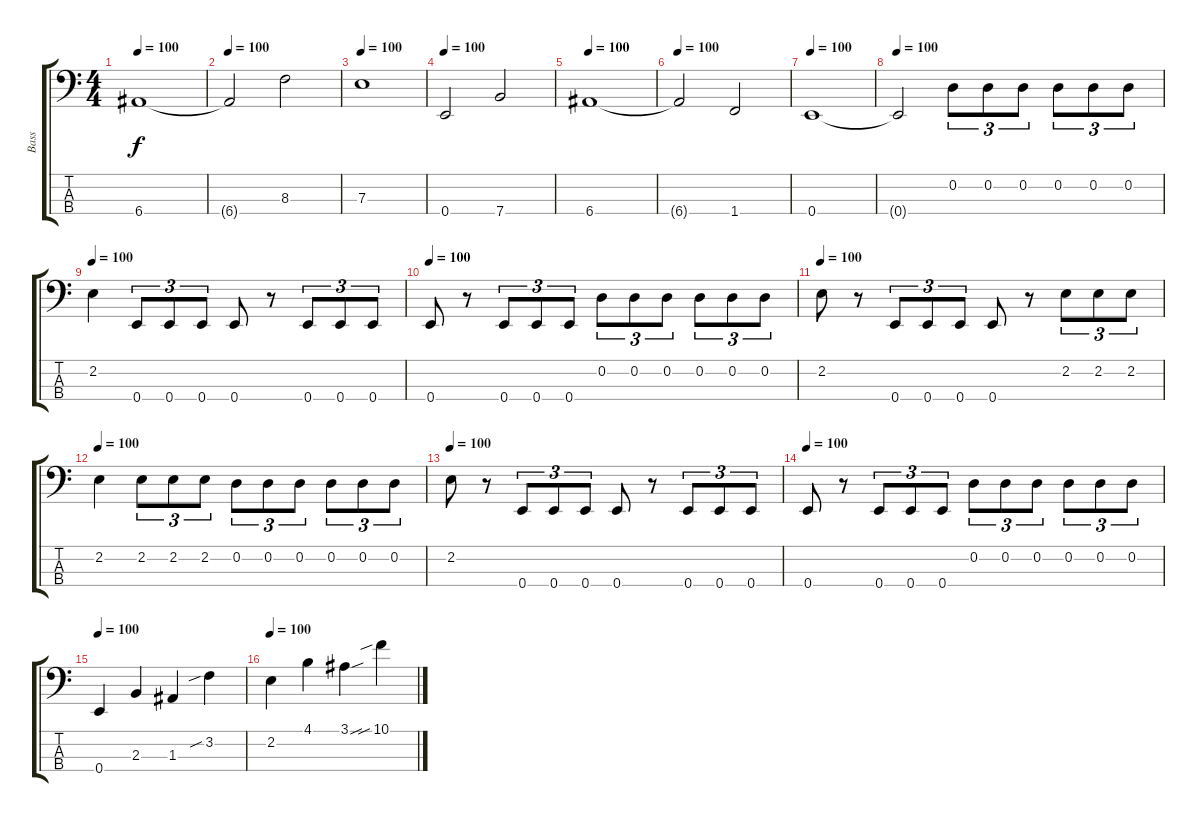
\track ("Bass" "Bass") {instrument electricbassfinger}
\staff {score tabs}
\tuning (G2 D2 A1 E1) {hide}
\ts (4 4)
\tempo 100
\clef f4
\ks c
6.4.1{dy f} |
\tempo 100
6.4{t}.2 8.3.2 |
\tempo 100
7.3.1 |
\tempo 100
0.4.2 7.4.2 |
\tempo 100
6.4.1 |
\tempo 100
6.4{t}.2 1.4.2 |
\tempo 100
0.4.1 |
\tempo 100
0.4{t}.2 0.2.8{tu (3 2)} 0.2.8{tu (3 2)} 0.2.8{tu (3 2)} 0.2.8{tu (3 2)} 0.2.8{tu (3 2)} 0.2.8{tu (3 2)} |
\tempo 100
2.2.4 0.4.8{tu (3 2)} 0.4.8{tu (3 2)} 0.4.8{tu (3 2)} 0.4.8 r.8 0.4.8{tu (3 2)} 0.4.8{tu (3 2)} 0.4.8{tu (3 2)} |
\tempo 100
0.4.8 r.8 0.4.8{tu (3 2)} 0.4.8{tu (3 2)} 0.4.8{tu (3 2)} 0.2.8{tu (3 2)} 0.2.8{tu (3 2)} 0.2.8{tu (3 2)} 0.2.8{tu (3 2)} 0.2.8{tu (3 2)} 0.2.8{tu (3 2)} |
\tempo 100
2.2.8 r.8 0.4.8{tu (3 2)} 0.4.8{tu (3 2)} 0.4.8{tu (3 2)} 0.4.8 r.8 2.2.8{tu (3 2)} 2.2.8{tu (3 2)} 2.2.8{tu (3 2)} |
\tempo 100
2.2.4 2.2.8{tu (3 2)} 2.2.8{tu (3 2)} 2.2.8{tu (3 2)} 0.2.8{tu (3 2)} 0.2.8{tu (3 2)} 0.2.8{tu (3 2)} 0.2.8{tu (3 2)} 0.2.8{tu (3 2)} 0.2.8{tu (3 2)} |
\tempo 100
2.2.8 r.8 0.4.8{tu (3 2)} 0.4.8{tu (3 2)} 0.4.8{tu (3 2)} 0.4.8 r.8 0.4.8{tu (3 2)} 0.4.8{tu (3 2)} 0.4.8{tu (3 2)} |
\tempo 100
0.4.8 r.8 0.4.8{tu (3 2)} 0.4.8{tu (3 2)} 0.4.8{tu (3 2)} 0.2.8{tu (3 2)} 0.2.8{tu (3 2)} 0.2.8{tu (3 2)} 0.2.8{tu (3 2)} 0.2.8{tu (3 2)} 0.2.8{tu (3 2)} |
\tempo 100
0.4.4 2.3.4 1.3.4 3.2{sib}.4 |
\tempo 100
2.2.4 4.1.4 3.1{sou}.4 10.1{sib}.4
